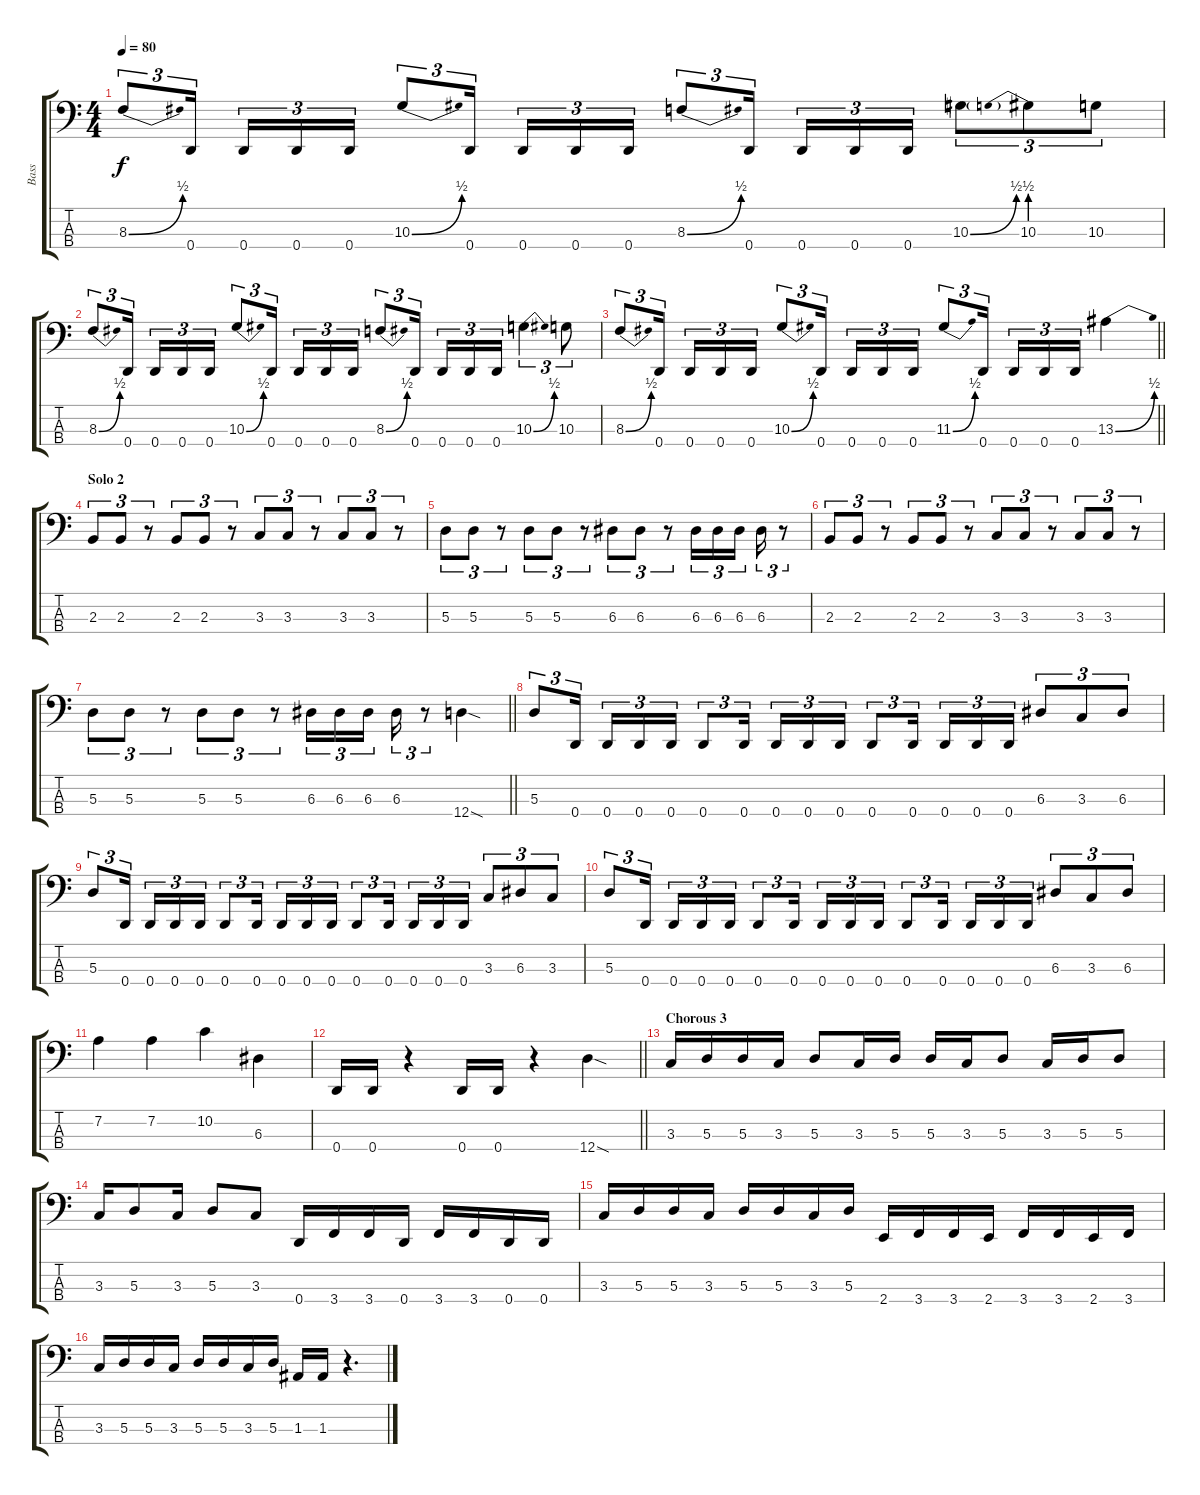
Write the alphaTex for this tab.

\track ("Bass" "Bass") {instrument electricbassfinger}
\staff {score tabs}
\tuning (G2 D2 A1 D1) {hide}
\ts (4 4)
\tempo 80
\clef f4
\ks c
8.3{be (bend 0 0 60 2)}.8{tu (3 2) dy f} 0.4.16{tu (3 2) beam splitsecondary} 0.4.16{tu (3 2)} 0.4.16{tu (3 2)} 0.4.16{tu (3 2)} 10.3{be (bend 0 0 60 2)}.8{tu (3 2)} 0.4.16{tu (3 2) beam splitsecondary} 0.4.16{tu (3 2)} 0.4.16{tu (3 2)} 0.4.16{tu (3 2)} 8.3{be (bend 0 0 60 2)}.8{tu (3 2)} 0.4.16{tu (3 2) beam splitsecondary} 0.4.16{tu (3 2)} 0.4.16{tu (3 2)} 0.4.16{tu (3 2)} 10.3{be (bend 0 0 60 2)}.8{tu (3 2)} 10.3{be (prebend 0 2 60 2)}.8{tu (3 2)} 10.3.8{tu (3 2)} |
8.3{be (bend 0 0 60 2)}.8{tu (3 2)} 0.4.16{tu (3 2) beam splitsecondary} 0.4.16{tu (3 2)} 0.4.16{tu (3 2)} 0.4.16{tu (3 2)} 10.3{be (bend 0 0 60 2)}.8{tu (3 2)} 0.4.16{tu (3 2) beam splitsecondary} 0.4.16{tu (3 2)} 0.4.16{tu (3 2)} 0.4.16{tu (3 2)} 8.3{be (bend 0 0 60 2)}.8{tu (3 2)} 0.4.16{tu (3 2) beam splitsecondary} 0.4.16{tu (3 2)} 0.4.16{tu (3 2)} 0.4.16{tu (3 2)} 10.3{be (bend 0 0 60 2)}.4{tu (3 2)} 10.3.8{tu (3 2)} |
\barLineRight lightlight
8.3{be (bend 0 0 60 2)}.8{tu (3 2)} 0.4.16{tu (3 2) beam splitsecondary} 0.4.16{tu (3 2)} 0.4.16{tu (3 2)} 0.4.16{tu (3 2)} 10.3{be (bend 0 0 60 2)}.8{tu (3 2)} 0.4.16{tu (3 2) beam splitsecondary} 0.4.16{tu (3 2)} 0.4.16{tu (3 2)} 0.4.16{tu (3 2)} 11.3{be (bend 0 0 60 2)}.8{tu (3 2)} 0.4.16{tu (3 2) beam splitsecondary} 0.4.16{tu (3 2)} 0.4.16{tu (3 2)} 0.4.16{tu (3 2)} 13.3{be (bend 0 0 60 2)}.4 |
\section ("" "Solo 2")
2.3.8{tu (3 2)} 2.3.8{tu (3 2)} r.8{tu (3 2)} 2.3.8{tu (3 2)} 2.3.8{tu (3 2)} r.8{tu (3 2)} 3.3.8{tu (3 2)} 3.3.8{tu (3 2)} r.8{tu (3 2)} 3.3.8{tu (3 2)} 3.3.8{tu (3 2)} r.8{tu (3 2)} |
5.3.8{tu (3 2)} 5.3.8{tu (3 2)} r.8{tu (3 2)} 5.3.8{tu (3 2)} 5.3.8{tu (3 2)} r.8{tu (3 2)} 6.3.8{tu (3 2)} 6.3.8{tu (3 2)} r.8{tu (3 2)} 6.3.16{tu (3 2)} 6.3.16{tu (3 2)} 6.3.16{tu (3 2) beam splitsecondary} 6.3.16{tu (3 2)} r.8{tu (3 2)} |
2.3.8{tu (3 2)} 2.3.8{tu (3 2)} r.8{tu (3 2)} 2.3.8{tu (3 2)} 2.3.8{tu (3 2)} r.8{tu (3 2)} 3.3.8{tu (3 2)} 3.3.8{tu (3 2)} r.8{tu (3 2)} 3.3.8{tu (3 2)} 3.3.8{tu (3 2)} r.8{tu (3 2)} |
\barLineRight lightlight
5.3.8{tu (3 2)} 5.3.8{tu (3 2)} r.8{tu (3 2)} 5.3.8{tu (3 2)} 5.3.8{tu (3 2)} r.8{tu (3 2)} 6.3.16{tu (3 2)} 6.3.16{tu (3 2)} 6.3.16{tu (3 2) beam splitsecondary} 6.3.16{tu (3 2)} r.8{tu (3 2)} 12.4{sod}.4 |
\section ("" "")
5.3.8{tu (3 2)} 0.4.16{tu (3 2) beam splitsecondary} 0.4.16{tu (3 2)} 0.4.16{tu (3 2)} 0.4.16{tu (3 2)} 0.4.8{tu (3 2)} 0.4.16{tu (3 2) beam splitsecondary} 0.4.16{tu (3 2)} 0.4.16{tu (3 2)} 0.4.16{tu (3 2)} 0.4.8{tu (3 2)} 0.4.16{tu (3 2) beam splitsecondary} 0.4.16{tu (3 2)} 0.4.16{tu (3 2)} 0.4.16{tu (3 2)} 6.3.8{tu (3 2)} 3.3.8{tu (3 2)} 6.3.8{tu (3 2)} |
5.3.8{tu (3 2)} 0.4.16{tu (3 2) beam splitsecondary} 0.4.16{tu (3 2)} 0.4.16{tu (3 2)} 0.4.16{tu (3 2)} 0.4.8{tu (3 2)} 0.4.16{tu (3 2) beam splitsecondary} 0.4.16{tu (3 2)} 0.4.16{tu (3 2)} 0.4.16{tu (3 2)} 0.4.8{tu (3 2)} 0.4.16{tu (3 2) beam splitsecondary} 0.4.16{tu (3 2)} 0.4.16{tu (3 2)} 0.4.16{tu (3 2)} 3.3.8{tu (3 2)} 6.3.8{tu (3 2)} 3.3.8{tu (3 2)} |
5.3.8{tu (3 2)} 0.4.16{tu (3 2) beam splitsecondary} 0.4.16{tu (3 2)} 0.4.16{tu (3 2)} 0.4.16{tu (3 2)} 0.4.8{tu (3 2)} 0.4.16{tu (3 2) beam splitsecondary} 0.4.16{tu (3 2)} 0.4.16{tu (3 2)} 0.4.16{tu (3 2)} 0.4.8{tu (3 2)} 0.4.16{tu (3 2) beam splitsecondary} 0.4.16{tu (3 2)} 0.4.16{tu (3 2)} 0.4.16{tu (3 2)} 6.3.8{tu (3 2)} 3.3.8{tu (3 2)} 6.3.8{tu (3 2)} |
7.2.4 7.2.4 10.2.4 6.3.4 |
\barLineRight lightlight
0.4.16 0.4.16 r.4 0.4.16 0.4.16 r.4 12.4{sod}.4 |
\section ("" "Chorous 3")
3.3.16 5.3.16 5.3.16 3.3.16 5.3.8 3.3.16 5.3.16 5.3.16 3.3.16 5.3.8 3.3.16 5.3.16 5.3.8 |
3.3.16 5.3.8 3.3.16 5.3.8 3.3.8 0.4.16 3.4.16 3.4.16 0.4.16 3.4.16 3.4.16 0.4.16 0.4.16 |
3.3.16 5.3.16 5.3.16 3.3.16 5.3.16 5.3.16 3.3.16 5.3.16 2.4.16 3.4.16 3.4.16 2.4.16 3.4.16 3.4.16 2.4.16 3.4.16 |
3.3.16 5.3.16 5.3.16 3.3.16 5.3.16 5.3.16 3.3.16 5.3.16 1.3.16 1.3.16 r.4{d}
